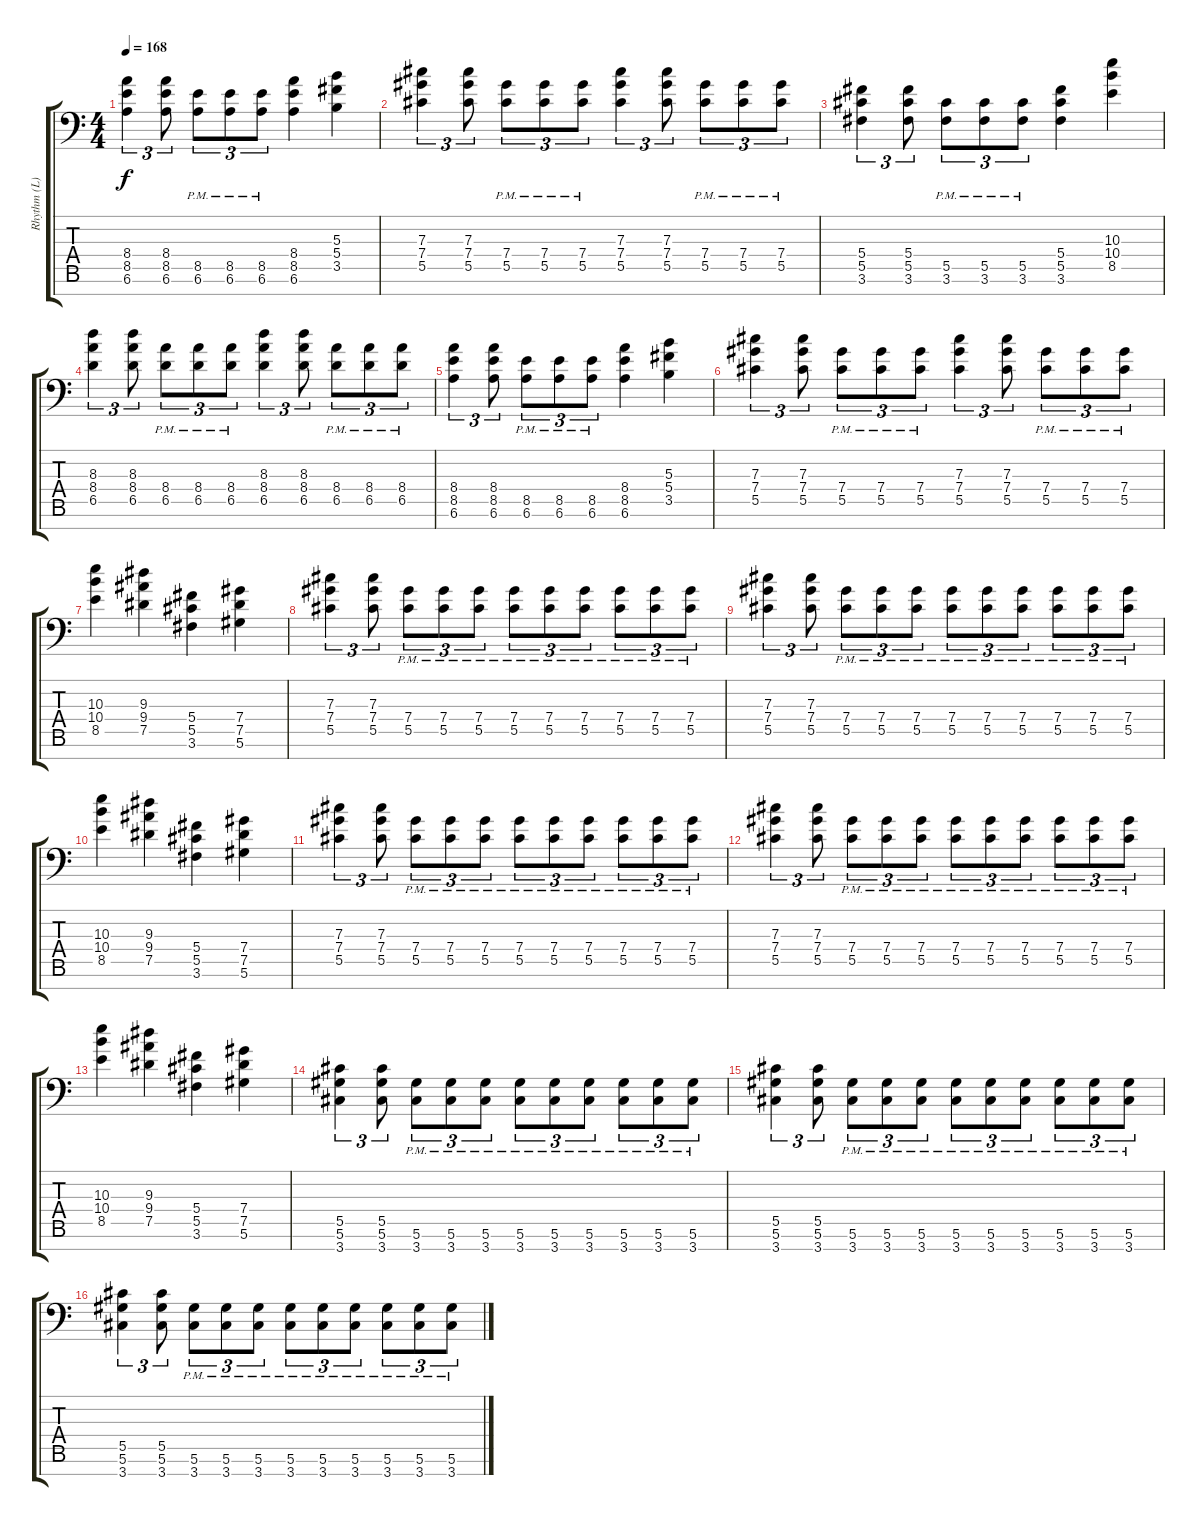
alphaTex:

\track ("Rhythm (L)" "Rhythm (L)") {instrument distortionguitar}
\staff {score tabs}
\tuning (Eb4 Bb3 Gb3 Db3 Ab2 Eb2 Bb1) {hide}
\ts (4 4)
\tempo 168
\clef f4
\ks c
(8.4 8.5 6.6).4{tu (3 2) dy f} (8.4 8.5 6.6).8{tu (3 2)} (8.5{pm} 6.6{pm}).8{tu (3 2)} (8.5{pm} 6.6{pm}).8{tu (3 2)} (8.5{pm} 6.6{pm}).8{tu (3 2)} (8.4 8.5 6.6).4 (5.3 5.4 3.5).4 |
(7.3 7.4 5.5).4{tu (3 2)} (7.3 7.4 5.5).8{tu (3 2)} (7.4{pm} 5.5{pm}).8{tu (3 2)} (7.4{pm} 5.5{pm}).8{tu (3 2)} (7.4{pm} 5.5{pm}).8{tu (3 2)} (7.3 7.4 5.5).4{tu (3 2)} (7.3 7.4 5.5).8{tu (3 2)} (7.4{pm} 5.5{pm}).8{tu (3 2)} (7.4{pm} 5.5{pm}).8{tu (3 2)} (7.4{pm} 5.5{pm}).8{tu (3 2)} |
(5.4 5.5 3.6).4{tu (3 2)} (5.4 5.5 3.6).8{tu (3 2)} (5.5{pm} 3.6{pm}).8{tu (3 2)} (5.5{pm} 3.6{pm}).8{tu (3 2)} (5.5{pm} 3.6{pm}).8{tu (3 2)} (5.4 5.5 3.6).4 (10.3 10.4 8.5).4 |
(8.3 8.4 6.5).4{tu (3 2)} (8.3 8.4 6.5).8{tu (3 2)} (8.4{pm} 6.5{pm}).8{tu (3 2)} (8.4{pm} 6.5{pm}).8{tu (3 2)} (8.4{pm} 6.5{pm}).8{tu (3 2)} (8.3 8.4 6.5).4{tu (3 2)} (8.3 8.4 6.5).8{tu (3 2)} (8.4{pm} 6.5{pm}).8{tu (3 2)} (8.4{pm} 6.5{pm}).8{tu (3 2)} (8.4{pm} 6.5{pm}).8{tu (3 2)} |
(8.4 8.5 6.6).4{tu (3 2)} (8.4 8.5 6.6).8{tu (3 2)} (8.5{pm} 6.6{pm}).8{tu (3 2)} (8.5{pm} 6.6{pm}).8{tu (3 2)} (8.5{pm} 6.6{pm}).8{tu (3 2)} (8.4 8.5 6.6).4 (5.3 5.4 3.5).4 |
(7.3 7.4 5.5).4{tu (3 2)} (7.3 7.4 5.5).8{tu (3 2)} (7.4{pm} 5.5{pm}).8{tu (3 2)} (7.4{pm} 5.5{pm}).8{tu (3 2)} (7.4{pm} 5.5{pm}).8{tu (3 2)} (7.3 7.4 5.5).4{tu (3 2)} (7.3 7.4 5.5).8{tu (3 2)} (7.4{pm} 5.5{pm}).8{tu (3 2)} (7.4{pm} 5.5{pm}).8{tu (3 2)} (7.4{pm} 5.5{pm}).8{tu (3 2)} |
(10.3 10.4 8.5).4 (9.3 9.4 7.5).4 (5.4 5.5 3.6).4 (7.4 7.5 5.6).4 |
(7.3 7.4 5.5).4{tu (3 2)} (7.3 7.4 5.5).8{tu (3 2)} (7.4{pm} 5.5{pm}).8{tu (3 2)} (7.4{pm} 5.5{pm}).8{tu (3 2)} (7.4{pm} 5.5{pm}).8{tu (3 2)} (7.4{pm} 5.5{pm}).8{tu (3 2)} (7.4{pm} 5.5{pm}).8{tu (3 2)} (7.4{pm} 5.5{pm}).8{tu (3 2)} (7.4{pm} 5.5{pm}).8{tu (3 2)} (7.4{pm} 5.5{pm}).8{tu (3 2)} (7.4{pm} 5.5{pm}).8{tu (3 2)} |
(7.3 7.4 5.5).4{tu (3 2)} (7.3 7.4 5.5).8{tu (3 2)} (7.4{pm} 5.5{pm}).8{tu (3 2)} (7.4{pm} 5.5{pm}).8{tu (3 2)} (7.4{pm} 5.5{pm}).8{tu (3 2)} (7.4{pm} 5.5{pm}).8{tu (3 2)} (7.4{pm} 5.5{pm}).8{tu (3 2)} (7.4{pm} 5.5{pm}).8{tu (3 2)} (7.4{pm} 5.5{pm}).8{tu (3 2)} (7.4{pm} 5.5{pm}).8{tu (3 2)} (7.4{pm} 5.5{pm}).8{tu (3 2)} |
(10.3 10.4 8.5).4 (9.3 9.4 7.5).4 (5.4 5.5 3.6).4 (7.4 7.5 5.6).4 |
(7.3 7.4 5.5).4{tu (3 2)} (7.3 7.4 5.5).8{tu (3 2)} (7.4{pm} 5.5{pm}).8{tu (3 2)} (7.4{pm} 5.5{pm}).8{tu (3 2)} (7.4{pm} 5.5{pm}).8{tu (3 2)} (7.4{pm} 5.5{pm}).8{tu (3 2)} (7.4{pm} 5.5{pm}).8{tu (3 2)} (7.4{pm} 5.5{pm}).8{tu (3 2)} (7.4{pm} 5.5{pm}).8{tu (3 2)} (7.4{pm} 5.5{pm}).8{tu (3 2)} (7.4{pm} 5.5{pm}).8{tu (3 2)} |
(7.3 7.4 5.5).4{tu (3 2)} (7.3 7.4 5.5).8{tu (3 2)} (7.4{pm} 5.5{pm}).8{tu (3 2)} (7.4{pm} 5.5{pm}).8{tu (3 2)} (7.4{pm} 5.5{pm}).8{tu (3 2)} (7.4{pm} 5.5{pm}).8{tu (3 2)} (7.4{pm} 5.5{pm}).8{tu (3 2)} (7.4{pm} 5.5{pm}).8{tu (3 2)} (7.4{pm} 5.5{pm}).8{tu (3 2)} (7.4{pm} 5.5{pm}).8{tu (3 2)} (7.4{pm} 5.5{pm}).8{tu (3 2)} |
(10.3 10.4 8.5).4 (9.3 9.4 7.5).4 (5.4 5.5 3.6).4 (7.4 7.5 5.6).4 |
(5.5 5.6 3.7).4{tu (3 2) volume 10} (5.5 5.6 3.7).8{tu (3 2)} (5.6{pm} 3.7{pm}).8{tu (3 2)} (5.6{pm} 3.7{pm}).8{tu (3 2)} (5.6{pm} 3.7{pm}).8{tu (3 2)} (5.6{pm} 3.7{pm}).8{tu (3 2)} (5.6{pm} 3.7{pm}).8{tu (3 2)} (5.6{pm} 3.7{pm}).8{tu (3 2)} (5.6{pm} 3.7{pm}).8{tu (3 2)} (5.6{pm} 3.7{pm}).8{tu (3 2)} (5.6{pm} 3.7{pm}).8{tu (3 2)} |
(5.5 5.6 3.7).4{tu (3 2)} (5.5 5.6 3.7).8{tu (3 2)} (5.6{pm} 3.7{pm}).8{tu (3 2)} (5.6{pm} 3.7{pm}).8{tu (3 2)} (5.6{pm} 3.7{pm}).8{tu (3 2)} (5.6{pm} 3.7{pm}).8{tu (3 2)} (5.6{pm} 3.7{pm}).8{tu (3 2)} (5.6{pm} 3.7{pm}).8{tu (3 2)} (5.6{pm} 3.7{pm}).8{tu (3 2)} (5.6{pm} 3.7{pm}).8{tu (3 2)} (5.6{pm} 3.7{pm}).8{tu (3 2)} |
(5.5 5.6 3.7).4{tu (3 2)} (5.5 5.6 3.7).8{tu (3 2)} (5.6{pm} 3.7{pm}).8{tu (3 2)} (5.6{pm} 3.7{pm}).8{tu (3 2)} (5.6{pm} 3.7{pm}).8{tu (3 2)} (5.6{pm} 3.7{pm}).8{tu (3 2)} (5.6{pm} 3.7{pm}).8{tu (3 2)} (5.6{pm} 3.7{pm}).8{tu (3 2)} (5.6{pm} 3.7{pm}).8{tu (3 2)} (5.6{pm} 3.7{pm}).8{tu (3 2)} (5.6{pm} 3.7{pm}).8{tu (3 2)}
